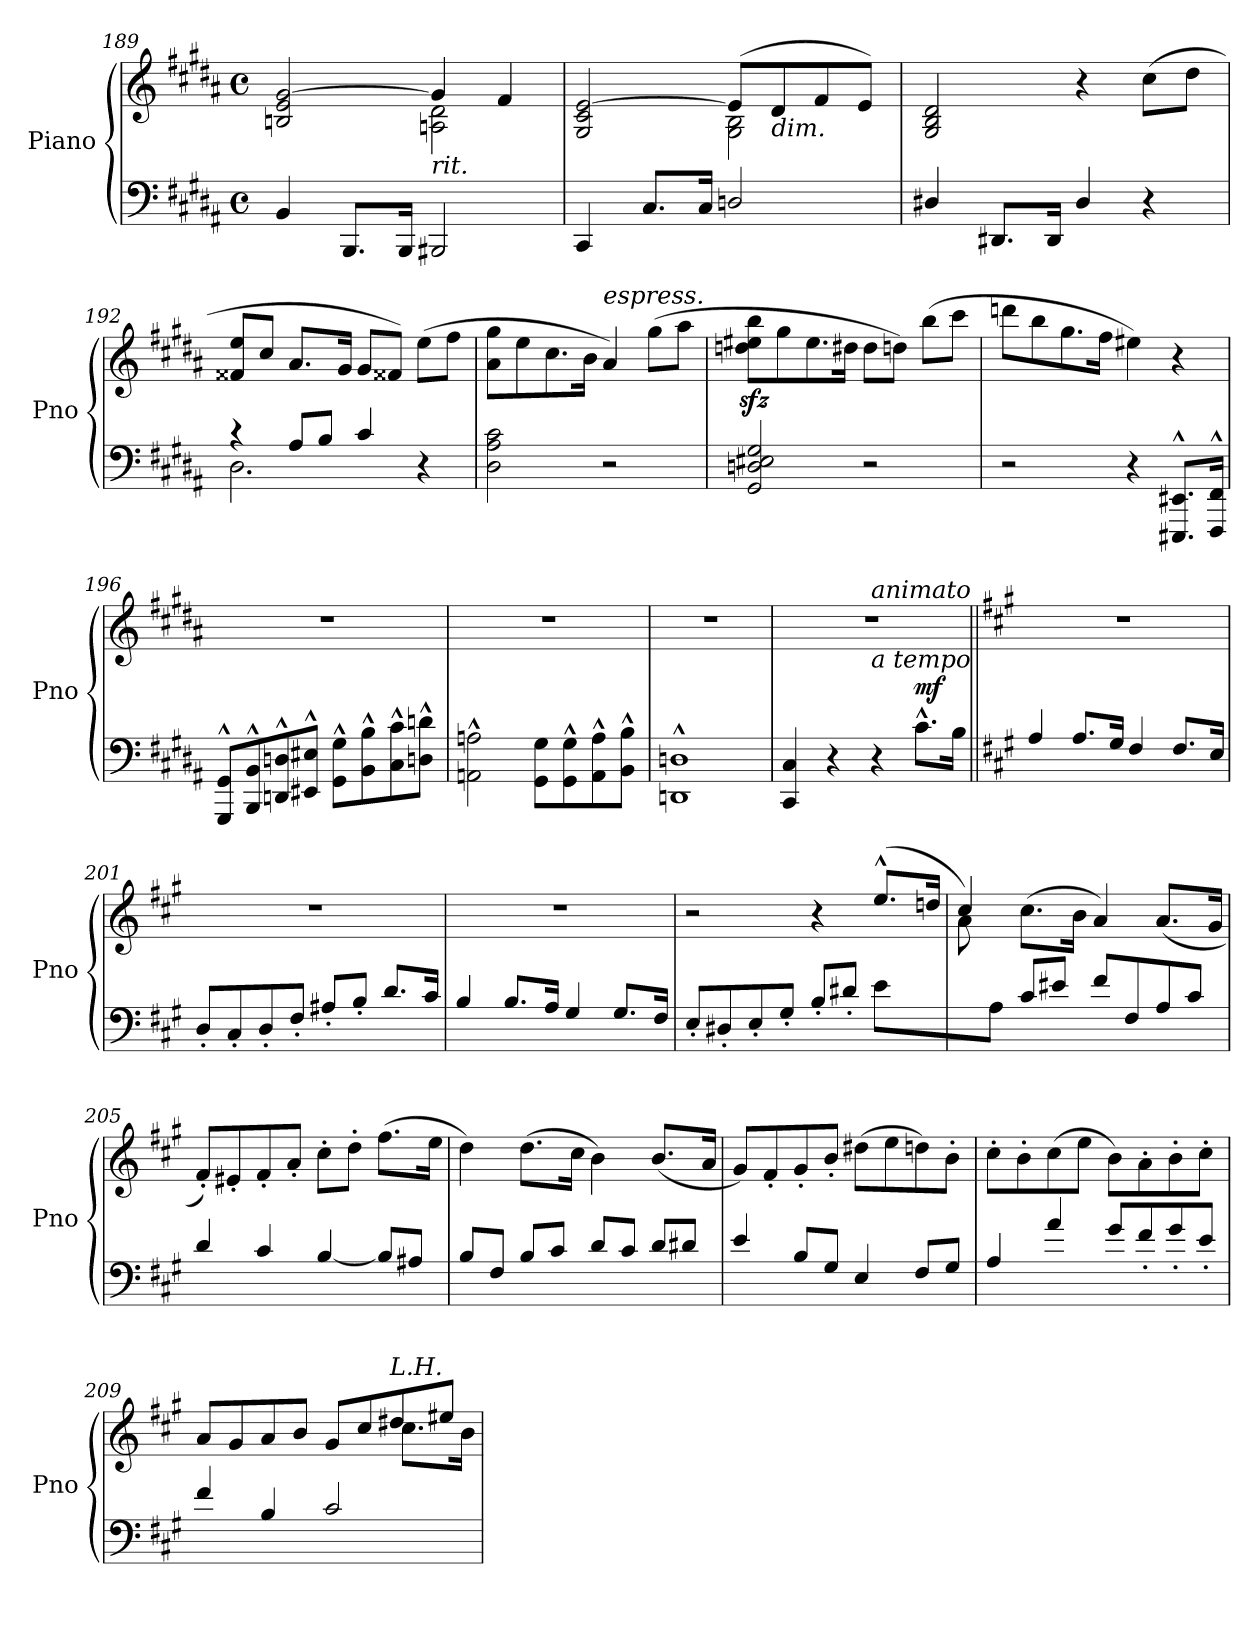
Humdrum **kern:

**kern	**kern	**dynam
*part1	*part1	*part1
*staff2	*staff1	*staff1/2
*I"Piano	*	*
*I'Pno	*	*
*clefF4	*clefG2	*
*k[f#c#g#d#a#]	*k[f#c#g#d#a#]	*
*M4/4	*M4/4	*
*met(c)	*met(c)	*
=189	=189	=189
*	*^	*
4BB/	2Bn/ 2e/ [2g#/	2ryy	.
8.BBB/L	.	.	.
16BBB/Jk	.	.	.
!LO:TX:i:t=rit.	!	!	!
2BBB#X/	4g#/]	2An\ 2d#\	.
.	4f#/	.	.
=190	=190	=190	=190
4CC#/	2G#/ 2c#/ [2e/	2ryy	.
8.C#/L	.	.	.
16C#/Jk	.	.	.
2Dn/	(8e/L]	2G#\ 2B\	.
!	!LO:TX:b:i:t=dim.	!	!
.	8d#/	.	.
.	8f#/	.	.
.	8e/J)	.	.
*	*v	*v	*
=191	=191	=191
4D#X/	2G#/ 2B/ 2d#/	.
8.DD#X/L	.	.
16DD#/Jk	.	.
4D#/	4r	.
4r	(<8cc#\L	.
.	8dd#\J	.
=192	=192	=192
*^	*	*
4r	2.D#\	8f##X/ 8ee/L	.
.	.	8cc#/J	.
8A#/L	.	8.a#/L	.
8B/J	.	.	.
.	.	16g#/Jk	.
4c#/	.	8g#/L	.
.	.	8f##X/J)	.
4r	4ryy	(8ee\L	.
.	.	8ff#\J	.
*v	*v	*	*
=193	=193	=193
2D#\ 2A#\ 2c#\	8a#\ 8gg#\L	.
.	8ee\	.
.	8.cc#\	.
.	16b\Jk	.
!	!LO:TX:i:t=espress.	!
2r	4a#/)	.
.	(8gg#\L	.
.	8aa#\J	.
=194	=194	=194
2GG#/ 2Dn/ 2E#X/ 2G#/	8ddn\zz< 8ee#X\zz< 8bb\zz<L	.
.	8gg#\	.
.	8.ee#\	.
.	16dd#X\Jk	.
2r	8dd#\L	.
.	8ddn\J)	.
.	(8bb\L	.
.	8ccc#\J	.
=195	=195	=195
2r	8dddn\L	.
.	8bb\	.
.	8.gg#\	.
.	16ff#\Jk	.
4r	4ee#X\)	.
8.EEE#X/^^ 8.EE#X/^^L	4r	.
16FFF#/^^ 16FF#/^^Jk	.	.
=196	=196	=196
8GGG#/^^ 8GG#/^^L	1r	.
8BBB/^^ 8BB/^^	.	.
8DDn/^^ 8Dn/^^	.	.
8EE#X/^^ 8E#X/^^J	.	.
8GG#\^^ 8G#\^^L	.	.
8BB\^^ 8B\^^	.	.
8C#\^^ 8c#\^^	.	.
8Dn\^^ 8dn\^^J	.	.
=197	=197	=197
2AAn\^^ 2An\^^	1r	.
8GG#\ 8G#\L	.	.
8GG#\^^ 8G#\^^	.	.
8AA\^^ 8A\^^	.	.
8BB\^^ 8B\^^J	.	.
=198	=198	=198
1DDn^^ 1Dn^^	1r	.
=199	=199	=199
*	*^	*
4CC#/ 4C#/	1r	2ryy	.
4r	.	.	.
!	!	!LO:TX:i:t=animato	!
!LO:TX:i:t=a tempo	!	!	!
4r	.	2ryy	.
!	!	!	!LO:DY:a=2
8.c#^^\L	.	.	mf
16B\Jk	.	.	.
*	*v	*v	*
=200||	=200||	=200||
*k[f#c#g#]	*k[f#c#g#]	*
4A/	1r	.
8.A/L	.	.
16G#/Jk	.	.
4F#/	.	.
8.F#/L	.	.
16E/Jk	.	.
=201	=201	=201
8D'</L	1r	.
8C#'</	.	.
8D'</	.	.
8F#'</J	.	.
8A#X'</L	.	.
8B'</J	.	.
8.d/L	.	.
16c#/Jk	.	.
=202	=202	=202
4B/	1r	.
8.B/L	.	.
16A/Jk	.	.
4G#/	.	.
8.G#/L	.	.
16F#/Jk	.	.
=203	=203	=203
*	*^	*
8E'/L	2r	2..ryy	.
8D#X'/	.	.	.
8E'/	.	.	.
8G#'/J	.	.	.
8B'/L	4r	.	.
8d#X'/J	.	.	.
8e\L	(>8.ee^^/L	.	.
8ryy	.	8g#\J	.
.	16ddn/Jk	.	.
=204	=204	=204	=204
8ryy	4cc#/)	8a\L	.
8A\J	.	2..ryy	.
8c#/L	(8.cc#\L	.	.
8e#X/J	.	.	.
.	16b\Jk	.	.
8f#/L	4a/)	.	.
8F#/	.	.	.
8A/	(8.a/L	.	.
8c#/J	.	.	.
.	16g#/Jk	.	.
*	*v	*v	*
=205	=205	=205
4d/	8f#'/L)	.
.	8e#X'/	.
4c#/	8f#'/	.
.	8a'/J	.
[4B/	8cc#'\L	.
.	8dd'\J	.
8B/L]	(8.ff#\L	.
8A#X/J	.	.
.	16ee\Jk	.
=206	=206	=206
8B/L	4dd\)	.
8F#/J	.	.
8B/L	(8.dd\L	.
8c#/J	.	.
.	16cc#\Jk	.
8d/L	4b\)	.
8c#/J	.	.
8d/L	(8.b/L	.
8d#X/J	.	.
.	16a/Jk	.
=207	=207	=207
4e/	8g#/L)	.
.	8f#'/	.
8B/L	8g#'/	.
8G#/J	8b'/J	.
4E/	(8dd#X\L	.
.	8ee\	.
8F#/L	8ddn\)	.
8G#/J	8b'\J	.
=208	=208	=208
4A/	8cc#'\L	.
.	8b'\	.
4a/	(8cc#\	.
.	8ee\J	.
8g#/L	8b\L)	.
8f#'>/	8a'\	.
8g#'>/	8b'\	.
8e'>/J	8cc#'\J	.
=209	=209	=209
*	*^	*
4f#/	8a/L	2.ryy	.
.	8g#/	.	.
4B/	8a/	.	.
.	8b/J	.	.
2c#/	8g#/L	.	.
.	8cc#/	.	.
!	!LO:TX:i:t=L.H.	!	!
.	8dd#X/	8.cc#\L	.
.	8ee#X/J	.	.
.	.	16b\Jk	.
*	*v	*v	*
=	=	=
*-	*-	*-
